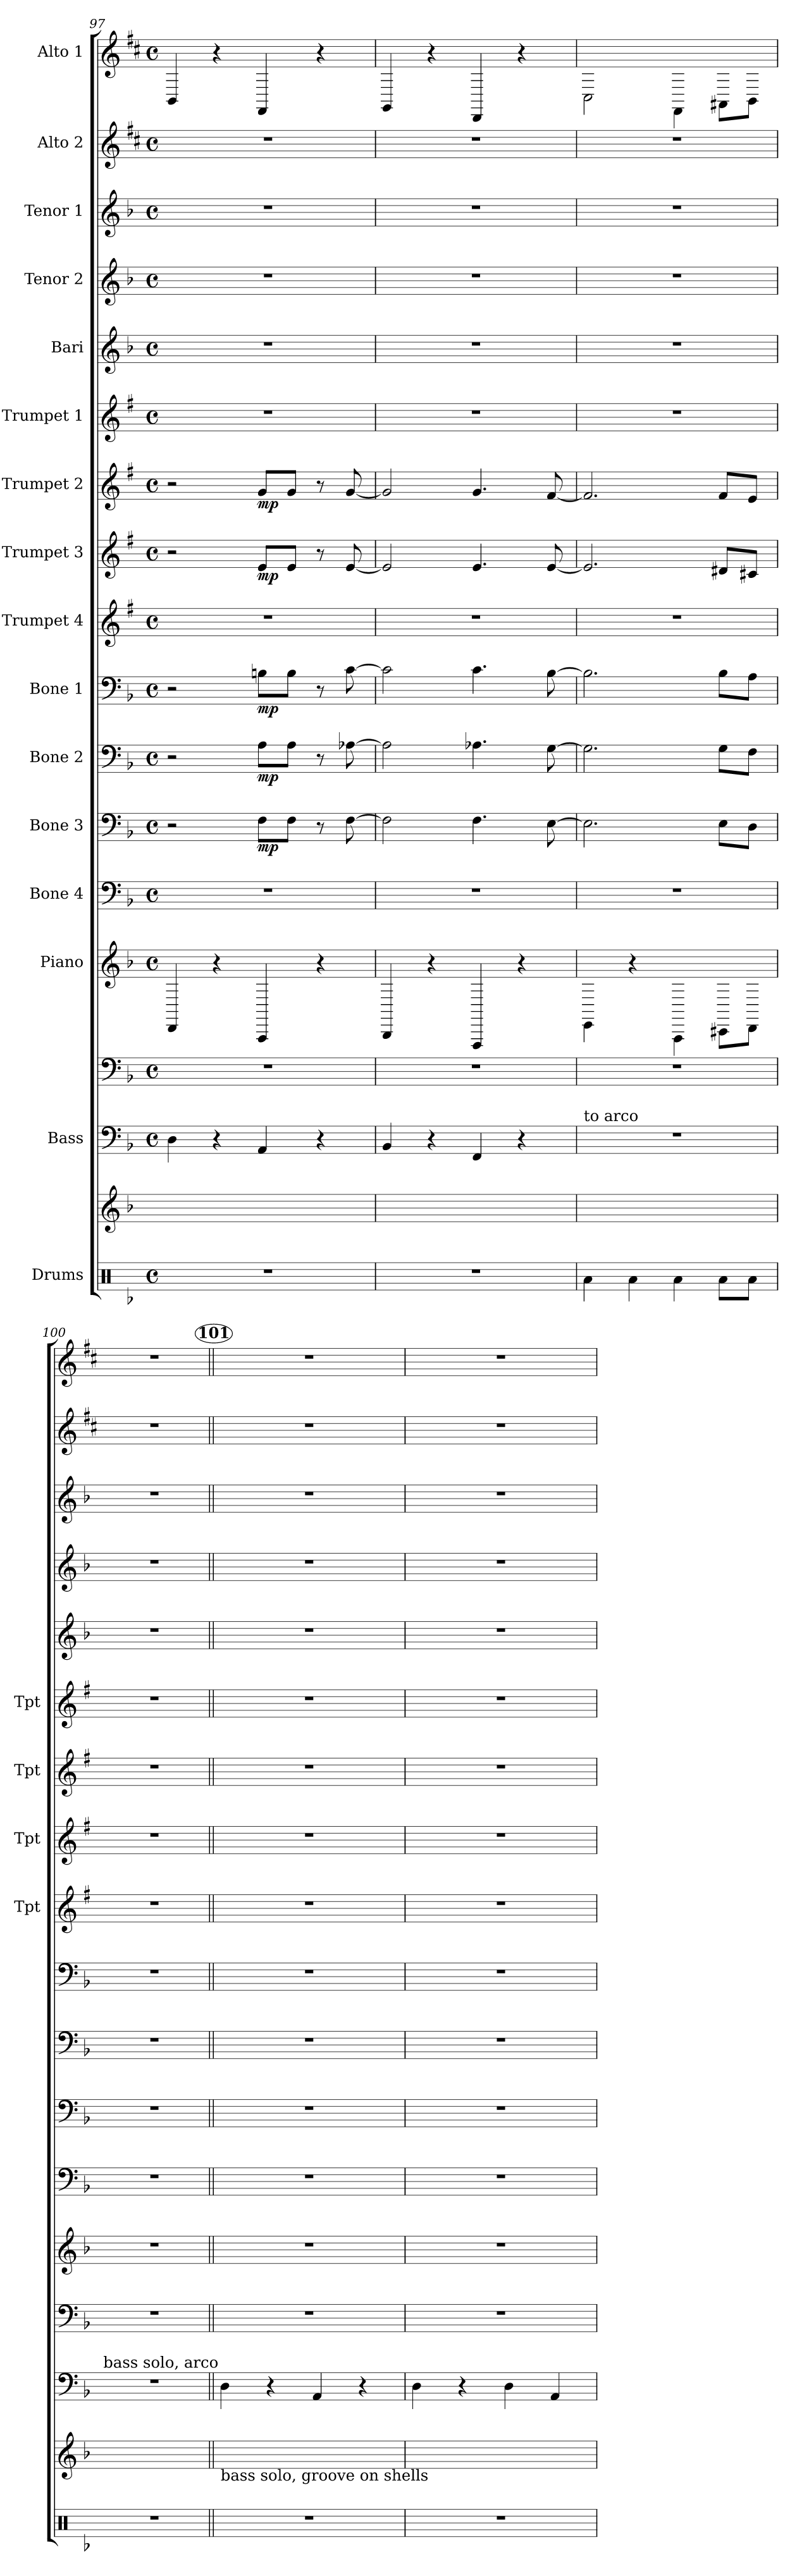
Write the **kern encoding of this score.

**kern	**kern	**kern	**kern	**kern	**kern	**kern	**dynam	**kern	**dynam	**kern	**dynam	**kern	**kern	**dynam	**kern	**dynam	**kern	**kern	**kern	**kern	**kern	**kern
*part18	*part17	*part16	*part15	*part14	*part13	*part12	*part12	*part11	*part11	*part10	*part10	*part9	*part8	*part8	*part7	*part7	*part6	*part5	*part4	*part3	*part2	*part1
*staff18	*staff17	*staff16	*staff15	*staff14	*staff13	*staff12	*staff12	*staff11	*staff11	*staff10	*staff10	*staff9	*staff8	*staff8	*staff7	*staff7	*staff6	*staff5	*staff4	*staff3	*staff2	*staff1
*I"Drums	*	*I"Bass	*	*I"Piano	*I"Bone 4	*I"Bone 3	*	*I"Bone 2	*	*I"Bone 1	*	*I"Trumpet 4	*I"Trumpet 3	*	*I"Trumpet 2	*	*I"Trumpet 1	*I"Bari	*I"Tenor 2	*I"Tenor 1	*I"Alto 2	*I"Alto 1
*	*	*	*	*	*	*	*	*	*	*	*	*I'Tpt	*I'Tpt	*	*I'Tpt	*	*I'Tpt	*	*	*	*	*
*clefX	*clefG2	*clefF4	*clefF4	*clefG2	*clefF4	*clefF4	*	*clefF4	*	*clefF4	*	*clefG2	*clefG2	*	*clefG2	*	*clefG2	*clefG2	*clefG2	*clefG2	*clefG2	*clefG2
*	*	*ITrd7c12	*	*	*	*	*	*	*	*	*	*ITrd1c2	*ITrd1c2	*	*ITrd1c2	*	*ITrd1c2	*ITrd12c21	*ITrd8c14	*ITrd8c14	*ITrd5c9	*ITrd5c9
*k[b-]	*k[b-]	*k[b-]	*k[b-]	*k[b-]	*k[b-]	*k[b-]	*	*k[b-]	*	*k[b-]	*	*k[b-]	*k[b-]	*	*k[b-]	*	*k[b-]	*k[b-]	*k[b-]	*k[b-]	*k[b-]	*k[b-]
*F:	*F:	*F:	*F:	*F:	*F:	*F:	*	*F:	*	*F:	*	*F:	*F:	*	*F:	*	*F:	*F:	*F:	*F:	*F:	*F:
*M4/4	*	*M4/4	*M4/4	*M4/4	*M4/4	*M4/4	*	*M4/4	*	*M4/4	*	*M4/4	*M4/4	*	*M4/4	*	*M4/4	*M4/4	*M4/4	*M4/4	*M4/4	*M4/4
*met(c)	*	*met(c)	*met(c)	*met(c)	*met(c)	*met(c)	*	*met(c)	*	*met(c)	*	*met(c)	*met(c)	*	*met(c)	*	*met(c)	*met(c)	*met(c)	*met(c)	*met(c)	*met(c)
=97	=97	=97	=97	=97	=97	=97	=97	=97	=97	=97	=97	=97	=97	=97	=97	=97	=97	=97	=97	=97	=97	=97
1r	1ryy	4DD\	1r	4DD/	1r	2r	.	2r	.	2r	.	1r	2r	.	2r	.	1r	1r	1r	1r	1r	4DD/
.	.	4r	.	4r	.	.	.	.	.	.	.	.	.	.	.	.	.	.	.	.	.	4r
!	!	!	!	!	!	!	!LO:DY:b	!	!LO:DY:b	!	!LO:DY:b	!	!	!LO:DY:b	!	!LO:DY:b	!	!	!	!	!	!
.	.	4AAA/	.	4AAA/	.	8F\L	mp	8A\L	mp	8Bn\L	mp	.	8d/L	mp	8f/L	mp	.	.	.	.	.	4AAA/
.	.	.	.	.	.	8F\J	.	8A\J	.	8B\J	.	.	8d/J	.	8f/J	.	.	.	.	.	.	.
.	.	4r	.	4r	.	8r	.	8r	.	8r	.	.	8r	.	8r	.	.	.	.	.	.	4r
.	.	.	.	.	.	[8F\	.	[8A-X\	.	[8c\	.	.	[8d/	.	[8f/	.	.	.	.	.	.	.
=98	=98	=98	=98	=98	=98	=98	=98	=98	=98	=98	=98	=98	=98	=98	=98	=98	=98	=98	=98	=98	=98	=98
1r	1ryy	4BBB-/	1r	4BBB-/	1r	2F\]	.	2A-\]	.	2c\]	.	1r	2d/]	.	2f/]	.	1r	1r	1r	1r	1r	4BBB-/
.	.	4r	.	4r	.	.	.	.	.	.	.	.	.	.	.	.	.	.	.	.	.	4r
.	.	4FFF/	.	4FFF/	.	4.F\	.	4.A-X\	.	4.c\	.	.	4.d/	.	4.f/	.	.	.	.	.	.	4FFF/
.	.	4r	.	4r	.	.	.	.	.	.	.	.	.	.	.	.	.	.	.	.	.	4r
.	.	.	.	.	.	[8E\	.	[8G\	.	[8B-\	.	.	[8d/	.	[8e/	.	.	.	.	.	.	.
=99	=99	=99	=99	=99	=99	=99	=99	=99	=99	=99	=99	=99	=99	=99	=99	=99	=99	=99	=99	=99	=99	=99
!	!	!LO:TX:a:t=to arco	!	!	!	!	!	!	!	!	!	!	!	!	!	!	!	!	!	!	!	!
4Ra\	1ryy	1r	1r	4EE\	1r	2.E\]	.	2.G\]	.	2.B-\]	.	1r	2.d/]	.	2.e/]	.	1r	1r	1r	1r	1r	2EE\
4Ra\	.	.	.	4r	.	.	.	.	.	.	.	.	.	.	.	.	.	.	.	.	.	.
4Ra\	.	.	.	4AAA\	.	.	.	.	.	.	.	.	.	.	.	.	.	.	.	.	.	4AAA\
8Ra\L	.	.	.	8CC#X\L	.	8E\L	.	8G\L	.	8B-\L	.	.	8c#X/L	.	8e/L	.	.	.	.	.	.	8CC#X\L
8Ra\J	.	.	.	8DD\J	.	8D\J	.	8F\J	.	8A\J	.	.	8Bn/J	.	8d/J	.	.	.	.	.	.	8DD\J
=100	=100	=100	=100	=100	=100	=100	=100	=100	=100	=100	=100	=100	=100	=100	=100	=100	=100	=100	=100	=100	=100	=100
!	!	!LO:TX:a:t=bass solo, arco	!	!	!	!	!	!	!	!	!	!	!	!	!	!	!	!	!	!	!	!
1r	1ryy	1r	1r	1r	1r	1r	.	1r	.	1r	.	1r	1r	.	1r	.	1r	1r	1r	1r	1r	1r
!!LO:PB:g=z
!!LO:REH:place=s1:a:B:enc=circle:fs=7:t=101
=101||	=101||	=101||	=101||	=101||	=101||	=101||	=101||	=101||	=101||	=101||	=101||	=101||	=101||	=101||	=101||	=101||	=101||	=101||	=101||	=101||	=101||	=101||
!	!LO:TX:b:t=bass solo, groove on shells	!	!	!	!	!	!	!	!	!	!	!	!	!	!	!	!	!	!	!	!	!
1r	1ryy	4DD\	1r	1r	1r	1r	.	1r	.	1r	.	1r	1r	.	1r	.	1r	1r	1r	1r	1r	1r
.	.	4r	.	.	.	.	.	.	.	.	.	.	.	.	.	.	.	.	.	.	.	.
.	.	4AAA/	.	.	.	.	.	.	.	.	.	.	.	.	.	.	.	.	.	.	.	.
.	.	4r	.	.	.	.	.	.	.	.	.	.	.	.	.	.	.	.	.	.	.	.
=102	=102	=102	=102	=102	=102	=102	=102	=102	=102	=102	=102	=102	=102	=102	=102	=102	=102	=102	=102	=102	=102	=102
1r	1ryy	4DD\	1r	1r	1r	1r	.	1r	.	1r	.	1r	1r	.	1r	.	1r	1r	1r	1r	1r	1r
.	.	4r	.	.	.	.	.	.	.	.	.	.	.	.	.	.	.	.	.	.	.	.
.	.	4DD\	.	.	.	.	.	.	.	.	.	.	.	.	.	.	.	.	.	.	.	.
.	.	4AAA/	.	.	.	.	.	.	.	.	.	.	.	.	.	.	.	.	.	.	.	.
=	=	=	=	=	=	=	=	=	=	=	=	=	=	=	=	=	=	=	=	=	=	=
*-	*-	*-	*-	*-	*-	*-	*-	*-	*-	*-	*-	*-	*-	*-	*-	*-	*-	*-	*-	*-	*-	*-
